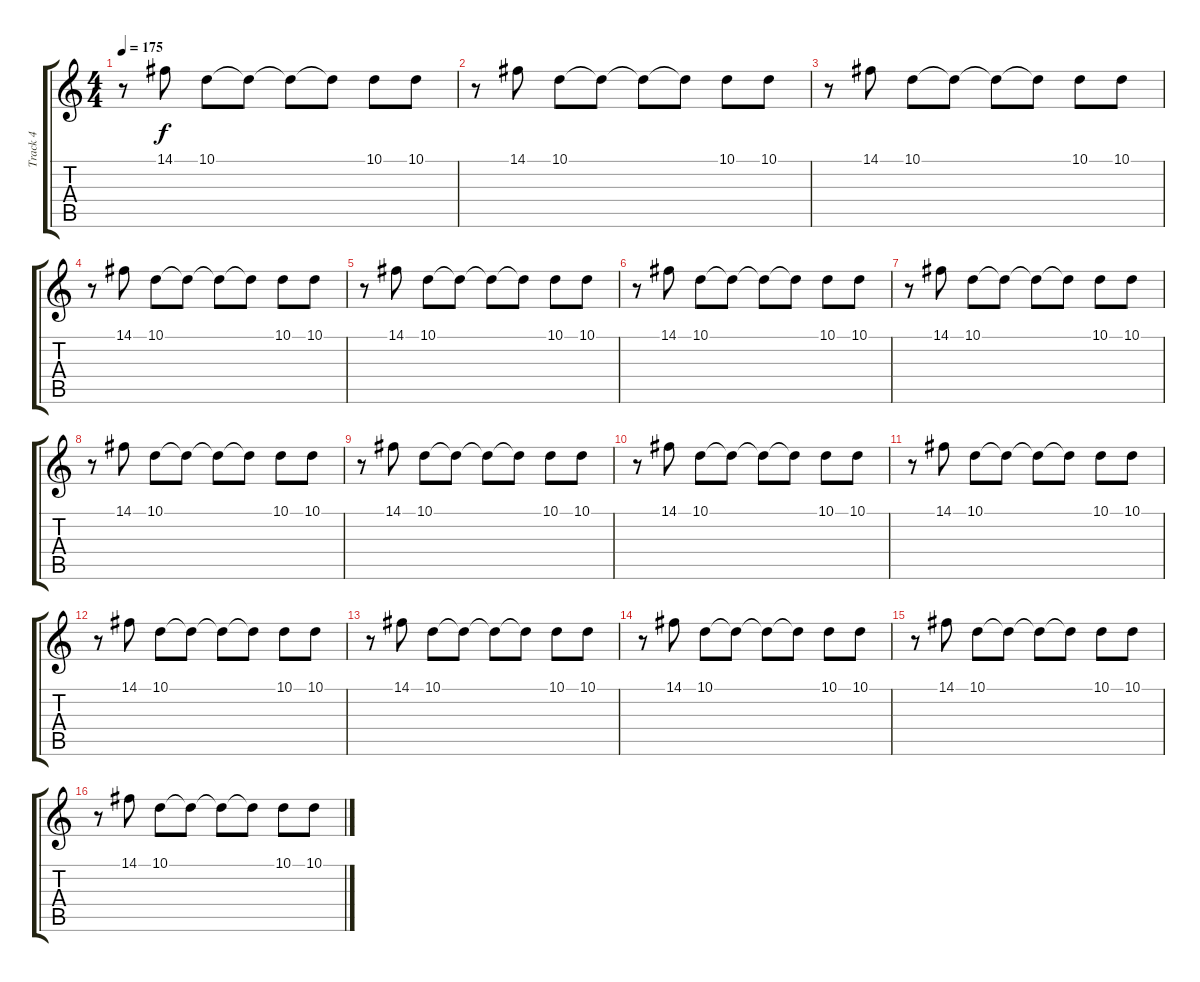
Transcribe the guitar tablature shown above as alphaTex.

\track ("Track 4" "Track 4") {instrument brightacousticpiano}
\staff {score tabs}
\tuning (E4 B3 G3 D3 A2 E2) {hide}
\ts (4 4)
\tempo 175
\clef g2
\ks c
r.8{dy f} 14.1.8 10.1.8 10.1{t}.8 10.1{t}.8 10.1{t}.8 10.1.8 10.1.8 |
r.8 14.1.8 10.1.8 10.1{t}.8 10.1{t}.8 10.1{t}.8 10.1.8 10.1.8 |
r.8 14.1.8 10.1.8 10.1{t}.8 10.1{t}.8 10.1{t}.8 10.1.8 10.1.8 |
r.8 14.1.8 10.1.8 10.1{t}.8 10.1{t}.8 10.1{t}.8 10.1.8 10.1.8 |
r.8 14.1.8 10.1.8 10.1{t}.8 10.1{t}.8 10.1{t}.8 10.1.8 10.1.8 |
r.8 14.1.8 10.1.8 10.1{t}.8 10.1{t}.8 10.1{t}.8 10.1.8 10.1.8 |
r.8 14.1.8 10.1.8 10.1{t}.8 10.1{t}.8 10.1{t}.8 10.1.8 10.1.8 |
r.8 14.1.8 10.1.8 10.1{t}.8 10.1{t}.8 10.1{t}.8 10.1.8 10.1.8 |
r.8 14.1.8 10.1.8 10.1{t}.8 10.1{t}.8 10.1{t}.8 10.1.8 10.1.8 |
r.8 14.1.8 10.1.8 10.1{t}.8 10.1{t}.8 10.1{t}.8 10.1.8 10.1.8 |
r.8 14.1.8 10.1.8 10.1{t}.8 10.1{t}.8 10.1{t}.8 10.1.8 10.1.8 |
r.8 14.1.8 10.1.8 10.1{t}.8 10.1{t}.8 10.1{t}.8 10.1.8 10.1.8 |
r.8 14.1.8 10.1.8 10.1{t}.8 10.1{t}.8 10.1{t}.8 10.1.8 10.1.8 |
r.8 14.1.8 10.1.8 10.1{t}.8 10.1{t}.8 10.1{t}.8 10.1.8 10.1.8 |
r.8 14.1.8 10.1.8 10.1{t}.8 10.1{t}.8 10.1{t}.8 10.1.8 10.1.8 |
r.8 14.1.8 10.1.8 10.1{t}.8 10.1{t}.8 10.1{t}.8 10.1.8 10.1.8
